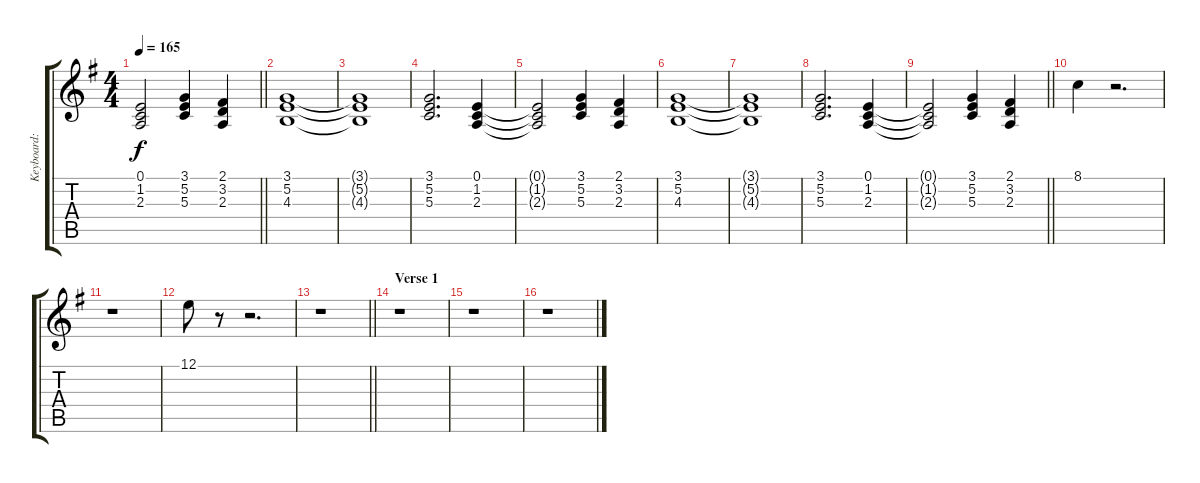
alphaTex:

\track ("Keyboard: Juha Mäenpää" "Keyboard: ") {instrument stringensemble1}
\staff {score tabs}
\tuning (E4 B3 G3 D3 A2 E2) {hide}
\ts (4 4)
\tempo 165
\clef g2
\barLineRight lightlight
\ks eminor
(0.1{t} 1.2{t} 2.3{t}).2{dy f} (3.1 5.2 5.3).4 (2.1 3.2 2.3).4 |
(3.1 5.2 4.3).1 |
(3.1{t} 5.2{t} 4.3{t}).1 |
(3.1 5.2 5.3).2{d} (0.1 1.2 2.3).4 |
(0.1{t} 1.2{t} 2.3{t}).2 (3.1 5.2 5.3).4 (2.1 3.2 2.3).4 |
(3.1 5.2 4.3).1 |
(3.1{t} 5.2{t} 4.3{t}).1 |
(3.1 5.2 5.3).2{d} (0.1 1.2 2.3).4 |
\barLineRight lightlight
(0.1{t} 1.2{t} 2.3{t}).2 (3.1 5.2 5.3).4 (2.1 3.2 2.3).4 |
8.1.4 r.2{d} |
r.1 |
12.1.8 r.8 r.2{d} |
\barLineRight lightlight
r.1 |
\section ("" "Verse 1")
r.1 |
r.1 |
r.1
